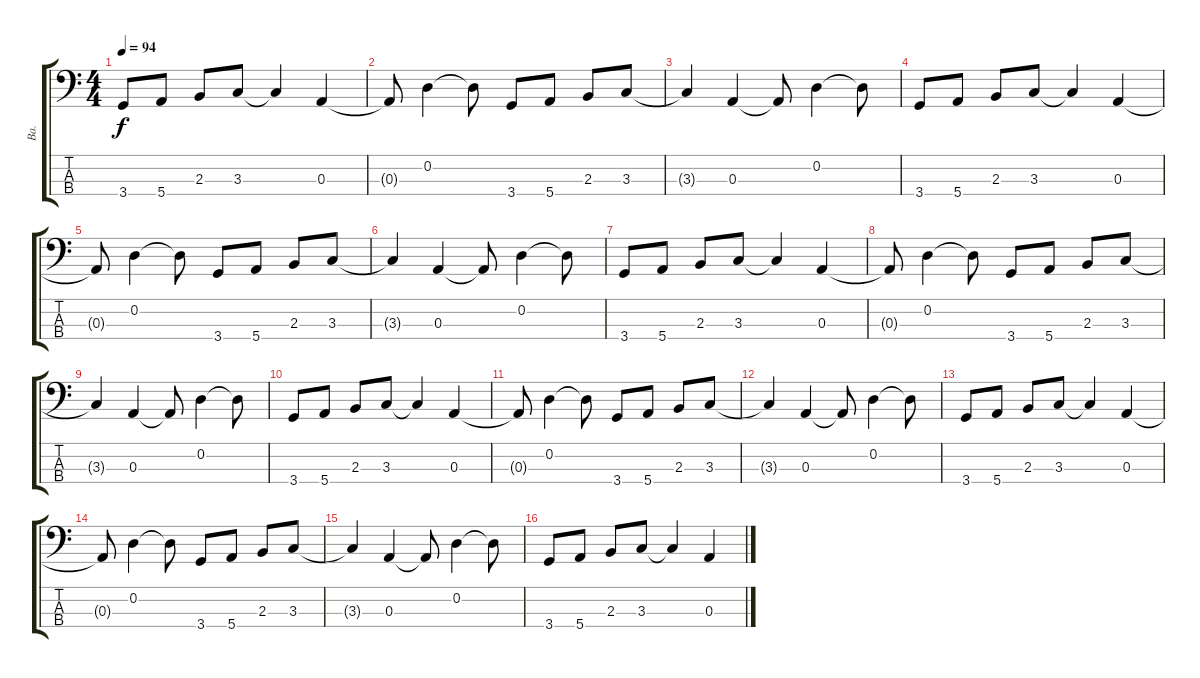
\track ("Ba." "Ba.") {instrument acousticbass}
\staff {score tabs}
\tuning (G2 D2 A1 E1) {hide}
\ts (4 4)
\tempo 94
\clef f4
\ks c
3.4.8{dy f volume 13 instrument acousticbass} 5.4.8 2.3.8 3.3.8 3.3{t}.4 0.3.4 |
0.3{t}.8 0.2.4 0.2{t}.8 3.4.8 5.4.8 2.3.8 3.3.8 |
3.3{t}.4 0.3.4 0.3{t}.8 0.2.4 0.2{t}.8 |
3.4.8 5.4.8 2.3.8 3.3.8 3.3{t}.4 0.3.4 |
0.3{t}.8 0.2.4 0.2{t}.8 3.4.8 5.4.8 2.3.8 3.3.8 |
3.3{t}.4 0.3.4 0.3{t}.8 0.2.4 0.2{t}.8 |
3.4.8 5.4.8 2.3.8 3.3.8 3.3{t}.4 0.3.4 |
0.3{t}.8 0.2.4 0.2{t}.8 3.4.8 5.4.8 2.3.8 3.3.8 |
3.3{t}.4 0.3.4 0.3{t}.8 0.2.4 0.2{t}.8 |
3.4.8 5.4.8 2.3.8 3.3.8 3.3{t}.4 0.3.4 |
0.3{t}.8 0.2.4 0.2{t}.8 3.4.8 5.4.8 2.3.8 3.3.8 |
3.3{t}.4 0.3.4 0.3{t}.8 0.2.4 0.2{t}.8 |
3.4.8 5.4.8 2.3.8 3.3.8 3.3{t}.4 0.3.4 |
0.3{t}.8 0.2.4 0.2{t}.8 3.4.8 5.4.8 2.3.8 3.3.8 |
3.3{t}.4 0.3.4 0.3{t}.8 0.2.4 0.2{t}.8 |
3.4.8 5.4.8 2.3.8 3.3.8 3.3{t}.4 0.3.4
